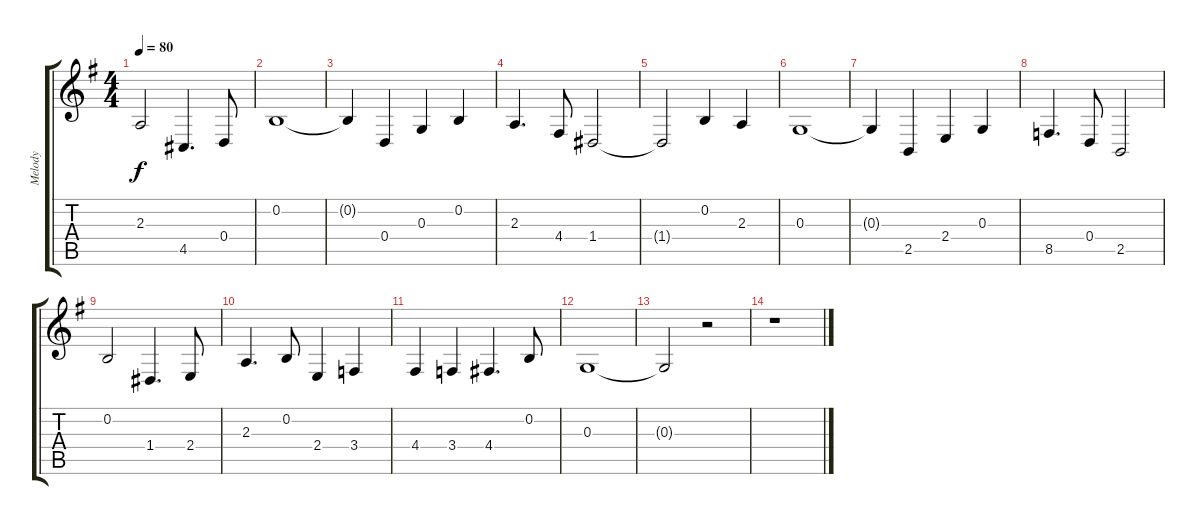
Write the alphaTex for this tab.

\track ("Melody" "Melody") {instrument flute}
\staff {score tabs}
\tuning (E4 B3 G3 D3 A2 E2) {hide}
\ts (4 4)
\tempo 80
\clef g2
\ks g
2.3{t}.2{dy f} 4.5.4{d} 0.4.8 |
0.2.1 |
0.2{t}.4 0.4.4 0.3.4 0.2.4 |
2.3.4{d} 4.4.8 1.4.2 |
1.4{t}.2 0.2.4 2.3.4 |
0.3.1 |
0.3{t}.4 2.5.4 2.4.4 0.3.4 |
8.5.4{d} 0.4.8 2.5.2 |
0.2.2 1.4.4{d} 2.4.8 |
2.3.4{d} 0.2.8 2.4.4 3.4.4 |
4.4.4 3.4.4 4.4.4{d} 0.2.8 |
0.3.1 |
0.3{t}.2 r.2 |
r.1
